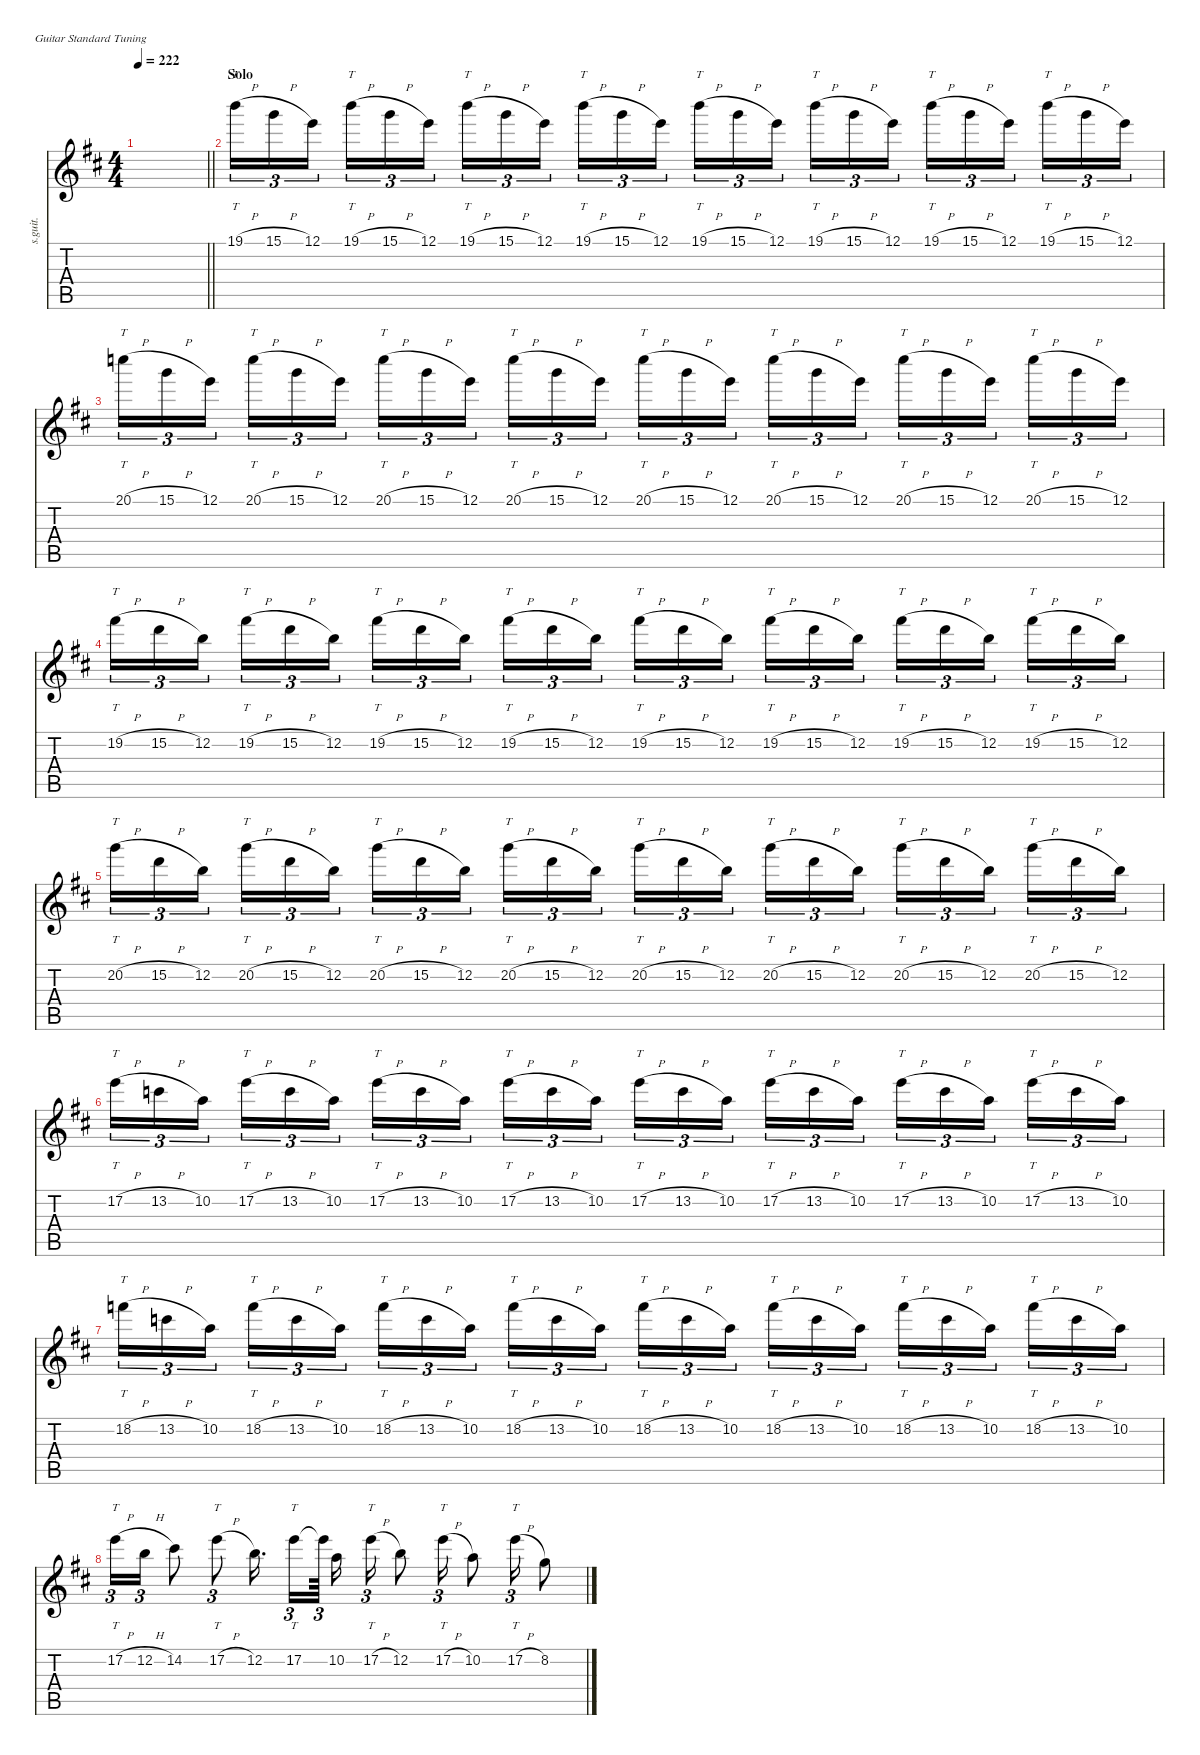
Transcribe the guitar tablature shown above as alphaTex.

\defaultSystemsLayout 4
\hideDynamics
\bracketExtendMode nobrackets
\otherSystemsTrackNameOrientation horizontal
\track ("Guitar 2" "s.guit.") {defaultSystemsLayout 32 instrument electricguitarclean}
\staff {score tabs}
\tuning (E4 B3 G3 D3 A2 E2)
\ts (4 4)
\tempo 222
\clef g2
\barLineRight lightlight
\ks bminor
|
\section ("" "Solo")
19.1{h acc forcenatural}.16{tt tu (3 2) dy fff beam Down} 15.1{h acc forcenatural}.16{tu (3 2) beam Down} 12.1{acc forcenatural}.16{tu (3 2) beam Down} 19.1{h acc forcenatural}.16{tt tu (3 2) beam Down} 15.1{h acc forcenatural}.16{tu (3 2) beam Down} 12.1{acc forcenatural}.16{tu (3 2) beam Down} 19.1{h acc forcenatural}.16{tt tu (3 2) beam Down} 15.1{h acc forcenatural}.16{tu (3 2) beam Down} 12.1{acc forcenatural}.16{tu (3 2) beam Down} 19.1{h acc forcenatural}.16{tt tu (3 2) beam Down} 15.1{h acc forcenatural}.16{tu (3 2) beam Down} 12.1{acc forcenatural}.16{tu (3 2) beam Down} 19.1{h acc forcenatural}.16{tt tu (3 2) beam Down} 15.1{h acc forcenatural}.16{tu (3 2) beam Down} 12.1{acc forcenatural}.16{tu (3 2) beam Down} 19.1{h acc forcenatural}.16{tt tu (3 2) beam Down} 15.1{h acc forcenatural}.16{tu (3 2) beam Down} 12.1{acc forcenatural}.16{tu (3 2) beam Down} 19.1{h acc forcenatural}.16{tt tu (3 2) beam Down} 15.1{h acc forcenatural}.16{tu (3 2) beam Down} 12.1{acc forcenatural}.16{tu (3 2) beam Down} 19.1{h acc forcenatural}.16{tt tu (3 2) beam Down} 15.1{h acc forcenatural}.16{tu (3 2) beam Down} 12.1{acc forcenatural}.16{tu (3 2) beam Down} |
20.1{h acc forcenatural}.16{tt tu (3 2) beam Down} 15.1{h acc forcenatural}.16{tu (3 2) beam Down} 12.1{acc forcenatural}.16{tu (3 2) beam Down} 20.1{h acc forcenatural}.16{tt tu (3 2) beam Down} 15.1{h acc forcenatural}.16{tu (3 2) beam Down} 12.1{acc forcenatural}.16{tu (3 2) beam Down} 20.1{h acc forcenatural}.16{tt tu (3 2) beam Down} 15.1{h acc forcenatural}.16{tu (3 2) beam Down} 12.1{acc forcenatural}.16{tu (3 2) beam Down} 20.1{h acc forcenatural}.16{tt tu (3 2) beam Down} 15.1{h acc forcenatural}.16{tu (3 2) beam Down} 12.1{acc forcenatural}.16{tu (3 2) beam Down} 20.1{h acc forcenatural}.16{tt tu (3 2) beam Down} 15.1{h acc forcenatural}.16{tu (3 2) beam Down} 12.1{acc forcenatural}.16{tu (3 2) beam Down} 20.1{h acc forcenatural}.16{tt tu (3 2) beam Down} 15.1{h acc forcenatural}.16{tu (3 2) beam Down} 12.1{acc forcenatural}.16{tu (3 2) beam Down} 20.1{h acc forcenatural}.16{tt tu (3 2) beam Down} 15.1{h acc forcenatural}.16{tu (3 2) beam Down} 12.1{acc forcenatural}.16{tu (3 2) beam Down} 20.1{h acc forcenatural}.16{tt tu (3 2) beam Down} 15.1{h acc forcenatural}.16{tu (3 2) beam Down} 12.1{acc forcenatural}.16{tu (3 2) beam Down} |
19.2{h acc #}.16{tt tu (3 2) beam Down} 15.2{h acc forcenatural}.16{tu (3 2) beam Down} 12.2{acc forcenatural}.16{tu (3 2) beam Down} 19.2{h acc #}.16{tt tu (3 2) beam Down} 15.2{h acc forcenatural}.16{tu (3 2) beam Down} 12.2{acc forcenatural}.16{tu (3 2) beam Down} 19.2{h acc #}.16{tt tu (3 2) beam Down} 15.2{h acc forcenatural}.16{tu (3 2) beam Down} 12.2{acc forcenatural}.16{tu (3 2) beam Down} 19.2{h acc #}.16{tt tu (3 2) beam Down} 15.2{h acc forcenatural}.16{tu (3 2) beam Down} 12.2{acc forcenatural}.16{tu (3 2) beam Down} 19.2{h acc #}.16{tt tu (3 2) beam Down} 15.2{h acc forcenatural}.16{tu (3 2) beam Down} 12.2{acc forcenatural}.16{tu (3 2) beam Down} 19.2{h acc #}.16{tt tu (3 2) beam Down} 15.2{h acc forcenatural}.16{tu (3 2) beam Down} 12.2{acc forcenatural}.16{tu (3 2) beam Down} 19.2{h acc #}.16{tt tu (3 2) beam Down} 15.2{h acc forcenatural}.16{tu (3 2) beam Down} 12.2{acc forcenatural}.16{tu (3 2) beam Down} 19.2{h acc #}.16{tt tu (3 2) beam Down} 15.2{h acc forcenatural}.16{tu (3 2) beam Down} 12.2{acc forcenatural}.16{tu (3 2) beam Down} |
20.2{h acc forcenatural}.16{tt tu (3 2) beam Down} 15.2{h acc forcenatural}.16{tu (3 2) beam Down} 12.2{acc forcenatural}.16{tu (3 2) beam Down} 20.2{h acc forcenatural}.16{tt tu (3 2) beam Down} 15.2{h acc forcenatural}.16{tu (3 2) beam Down} 12.2{acc forcenatural}.16{tu (3 2) beam Down} 20.2{h acc forcenatural}.16{tt tu (3 2) beam Down} 15.2{h acc forcenatural}.16{tu (3 2) beam Down} 12.2{acc forcenatural}.16{tu (3 2) beam Down} 20.2{h acc forcenatural}.16{tt tu (3 2) beam Down} 15.2{h acc forcenatural}.16{tu (3 2) beam Down} 12.2{acc forcenatural}.16{tu (3 2) beam Down} 20.2{h acc forcenatural}.16{tt tu (3 2) beam Down} 15.2{h acc forcenatural}.16{tu (3 2) beam Down} 12.2{acc forcenatural}.16{tu (3 2) beam Down} 20.2{h acc forcenatural}.16{tt tu (3 2) beam Down} 15.2{h acc forcenatural}.16{tu (3 2) beam Down} 12.2{acc forcenatural}.16{tu (3 2) beam Down} 20.2{h acc forcenatural}.16{tt tu (3 2) beam Down} 15.2{h acc forcenatural}.16{tu (3 2) beam Down} 12.2{acc forcenatural}.16{tu (3 2) beam Down} 20.2{h acc forcenatural}.16{tt tu (3 2) beam Down} 15.2{h acc forcenatural}.16{tu (3 2) beam Down} 12.2{acc forcenatural}.16{tu (3 2) beam Down} |
17.2{h acc forcenatural}.16{tt tu (3 2) beam Down} 13.2{h acc forcenatural}.16{tu (3 2) beam Down} 10.2{acc forcenatural}.16{tu (3 2) beam Down} 17.2{h acc forcenatural}.16{tt tu (3 2) beam Down} 13.2{h acc forcenatural}.16{tu (3 2) beam Down} 10.2{acc forcenatural}.16{tu (3 2) beam Down} 17.2{h acc forcenatural}.16{tt tu (3 2) beam Down} 13.2{h acc forcenatural}.16{tu (3 2) beam Down} 10.2{acc forcenatural}.16{tu (3 2) beam Down} 17.2{h acc forcenatural}.16{tt tu (3 2) beam Down} 13.2{h acc forcenatural}.16{tu (3 2) beam Down} 10.2{acc forcenatural}.16{tu (3 2) beam Down} 17.2{h acc forcenatural}.16{tt tu (3 2) beam Down} 13.2{h acc forcenatural}.16{tu (3 2) beam Down} 10.2{acc forcenatural}.16{tu (3 2) beam Down} 17.2{h acc forcenatural}.16{tt tu (3 2) beam Down} 13.2{h acc forcenatural}.16{tu (3 2) beam Down} 10.2{acc forcenatural}.16{tu (3 2) beam Down} 17.2{h acc forcenatural}.16{tt tu (3 2) beam Down} 13.2{h acc forcenatural}.16{tu (3 2) beam Down} 10.2{acc forcenatural}.16{tu (3 2) beam Down} 17.2{h acc forcenatural}.16{tt tu (3 2) beam Down} 13.2{h acc forcenatural}.16{tu (3 2) beam Down} 10.2{acc forcenatural}.16{tu (3 2) beam Down} |
18.2{h acc forcenatural}.16{tt tu (3 2) beam Down} 13.2{h acc forcenatural}.16{tu (3 2) beam Down} 10.2{acc forcenatural}.16{tu (3 2) beam Down} 18.2{h acc forcenatural}.16{tt tu (3 2) beam Down} 13.2{h acc forcenatural}.16{tu (3 2) beam Down} 10.2{acc forcenatural}.16{tu (3 2) beam Down} 18.2{h acc forcenatural}.16{tt tu (3 2) beam Down} 13.2{h acc forcenatural}.16{tu (3 2) beam Down} 10.2{acc forcenatural}.16{tu (3 2) beam Down} 18.2{h acc forcenatural}.16{tt tu (3 2) beam Down} 13.2{h acc forcenatural}.16{tu (3 2) beam Down} 10.2{acc forcenatural}.16{tu (3 2) beam Down} 18.2{h acc forcenatural}.16{tt tu (3 2) beam Down} 13.2{h acc forcenatural}.16{tu (3 2) beam Down} 10.2{acc forcenatural}.16{tu (3 2) beam Down} 18.2{h acc forcenatural}.16{tt tu (3 2) beam Down} 13.2{h acc forcenatural}.16{tu (3 2) beam Down} 10.2{acc forcenatural}.16{tu (3 2) beam Down} 18.2{h acc forcenatural}.16{tt tu (3 2) beam Down} 13.2{h acc forcenatural}.16{tu (3 2) beam Down} 10.2{acc forcenatural}.16{tu (3 2) beam Down} 18.2{h acc forcenatural}.16{tt tu (3 2) beam Down} 13.2{h acc forcenatural}.16{tu (3 2) beam Down} 10.2{acc forcenatural}.16{tu (3 2) beam Down} |
17.2{h acc forcenatural}.16{tt tu (3 2) beam Down} 12.2{h acc forcenatural}.16{tu (3 2) beam Down} 14.2{acc #}.8{beam Down} 17.2{h acc forcenatural}.8{tt tu (3 2) beam Down} 12.2{acc forcenatural}.16{d beam Down} 17.2{acc forcenatural}.16{tt tu (3 2) beam Down} 17.2{t acc forcenatural}.64{tu (3 2) beam Down} 10.2{acc forcenatural}.16{beam Down} 17.2{h acc forcenatural}.16{tt tu (3 2) beam Down} 12.2{acc forcenatural}.8{beam Down} 17.2{h acc forcenatural}.16{tt tu (3 2) beam Down} 10.2{acc forcenatural}.8{beam Down} 17.2{h acc forcenatural}.16{tt tu (3 2) beam Down} 8.2{acc forcenatural}.8{beam Down}
